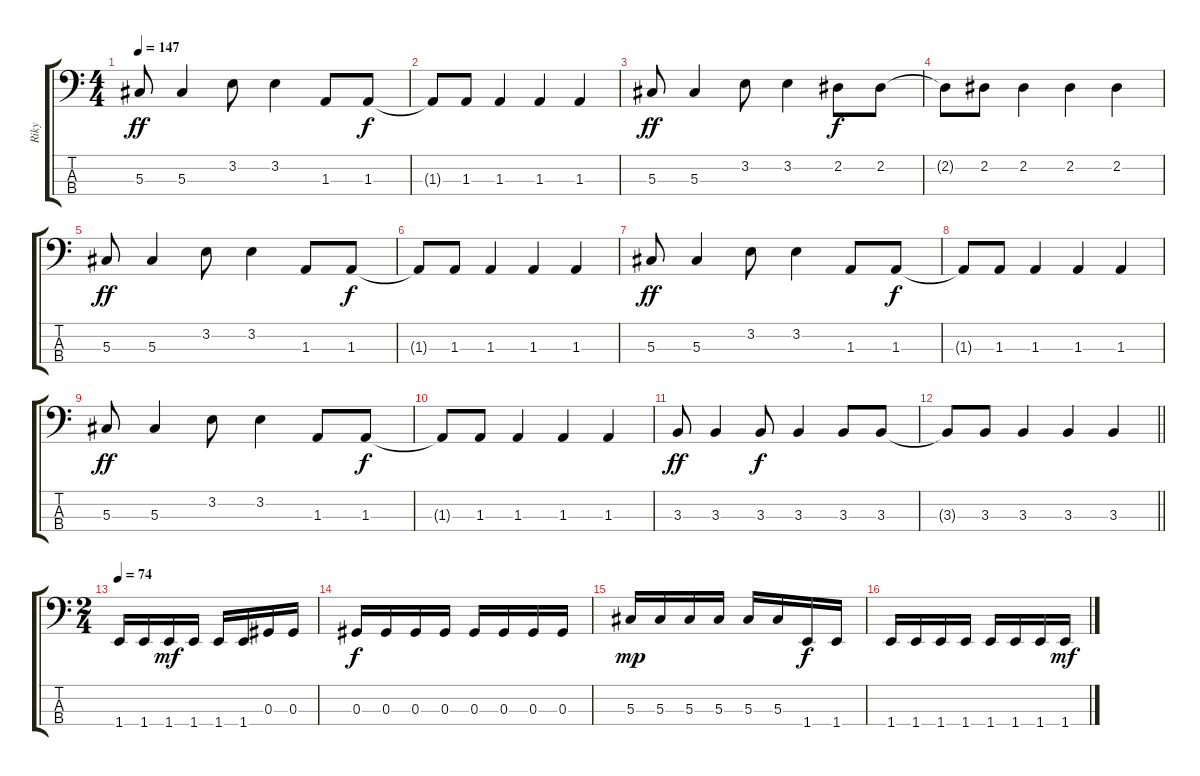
\track ("Riky" "Riky") {instrument electricbasspick}
\staff {score tabs}
\tuning (Gb2 Db2 Ab1 Eb1) {hide}
\ts (4 4)
\tempo 147
\clef f4
\ks c
5.3.8{dy ff} 5.3.4 3.2.8 3.2.4 1.3.8 1.3.8{dy f} |
1.3{t}.8 1.3.8 1.3.4 1.3.4 1.3.4 |
5.3.8{dy ff} 5.3.4 3.2.8 3.2.4 2.2.8{dy f} 2.2.8 |
2.2{t}.8 2.2.8 2.2.4 2.2.4 2.2.4 |
5.3.8{dy ff} 5.3.4 3.2.8 3.2.4 1.3.8 1.3.8{dy f} |
1.3{t}.8 1.3.8 1.3.4 1.3.4 1.3.4 |
5.3.8{dy ff} 5.3.4 3.2.8 3.2.4 1.3.8 1.3.8{dy f} |
1.3{t}.8 1.3.8 1.3.4 1.3.4 1.3.4 |
5.3.8{dy ff} 5.3.4 3.2.8 3.2.4 1.3.8 1.3.8{dy f} |
1.3{t}.8 1.3.8 1.3.4 1.3.4 1.3.4 |
3.3.8{dy ff} 3.3.4 3.3.8{dy f} 3.3.4 3.3.8 3.3.8 |
\barLineRight lightlight
3.3{t}.8 3.3.8 3.3.4 3.3.4 3.3.4 |
\ts (2 4)
\tempo 74
1.4.16 1.4.16 1.4.16{dy mf} 1.4.16 1.4.16 1.4.16 0.3.16 0.3.16 |
0.3.16{dy f} 0.3.16 0.3.16 0.3.16 0.3.16 0.3.16 0.3.16 0.3.16 |
5.3.16{dy mp} 5.3.16 5.3.16 5.3.16 5.3.16 5.3.16 1.4.16{dy f} 1.4.16 |
1.4.16{volume 0 balance 16} 1.4.16 1.4.16 1.4.16 1.4.16 1.4.16 1.4.16 1.4.16{dy mf}
